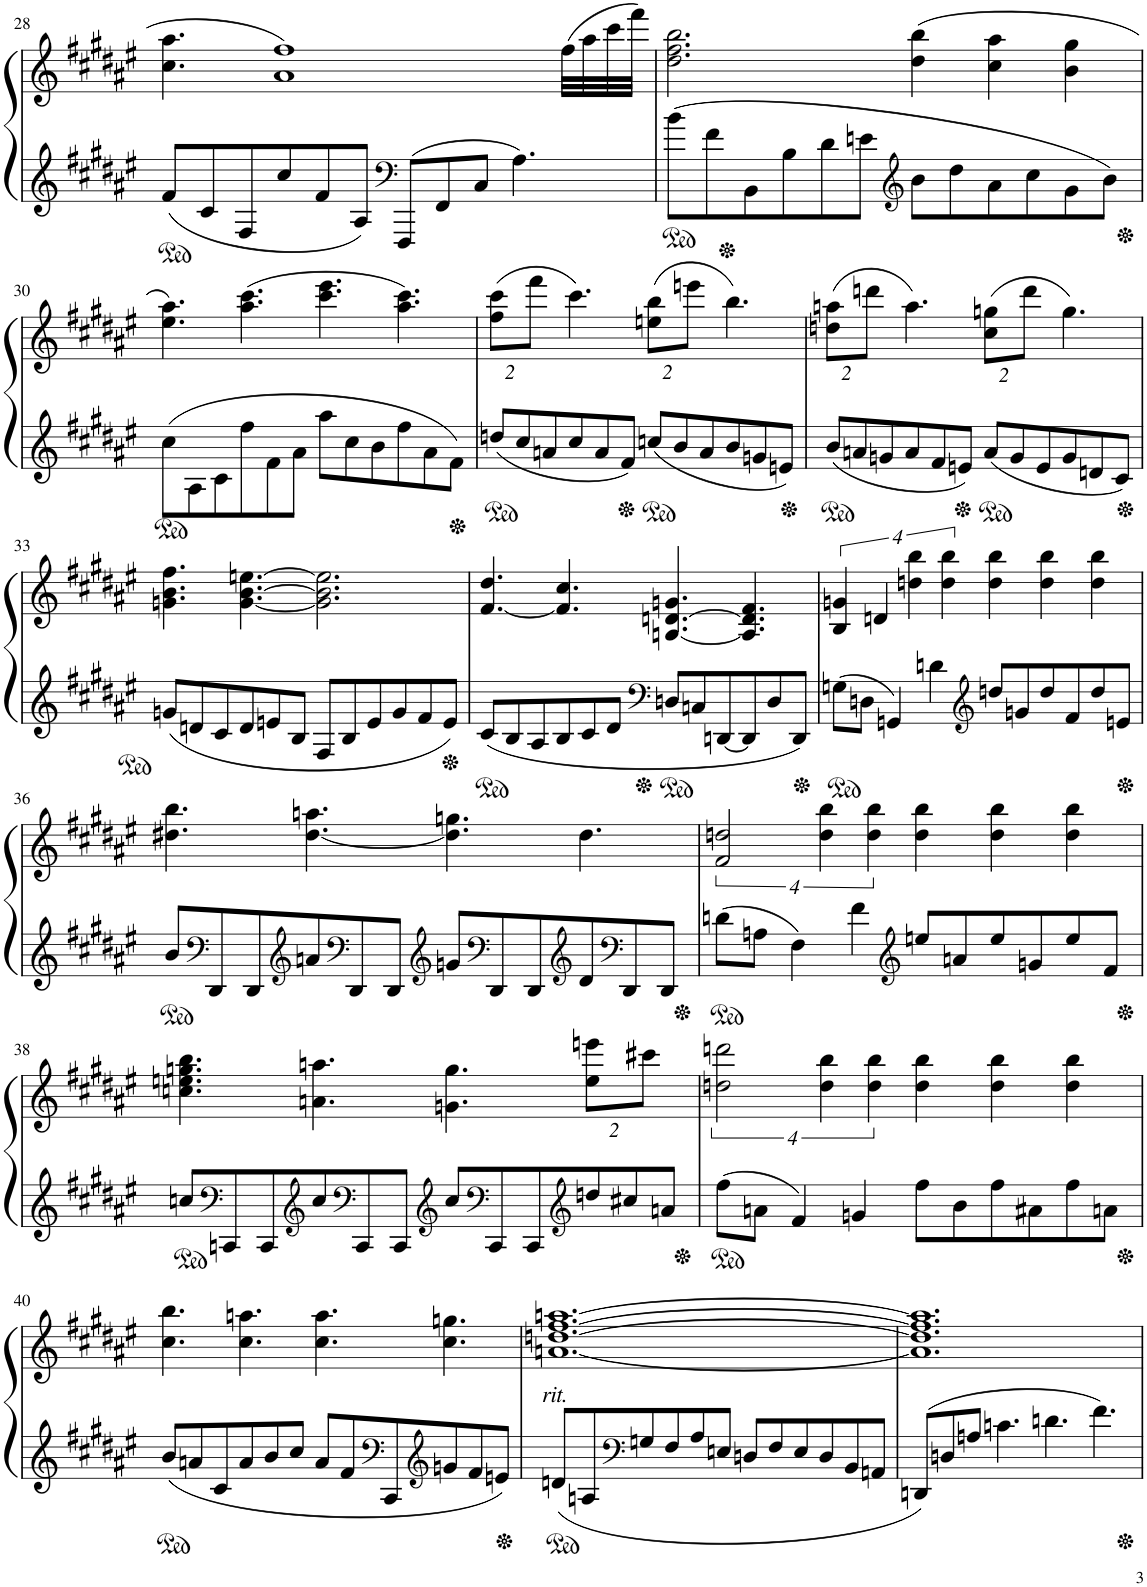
**kern	**kern
*part1	*part1
*staff2	*staff1
*I"Piano	*
*I'Pno.	*
!!LO:PB:g=z
*clefG2	*clefG2
*k[f#c#g#d#a#e#]	*k[f#c#g#d#a#e#]
*M6/4	*M6/4
=28	=28
8f#/L	4.cc#\ 4.aa#\
8c#/	.
8F#/	.
8cc#/	1a# 1ff#
8f#/	.
8A#/J	.
*clefF4	*
8FFF#/L	.
8FF#/	.
8C#/J	.
4.A#\	.
.	(32ff#\LLL
.	32aa#\
.	32ccc#\
.	32fff#\JJJ)
=29	=29
8b\L	2.dd#\ 2.ff#\ 2.bb\
8f#\	.
8BB\	.
8B\	.
8d#\	.
8en\J	.
*clefG2	*
8b\L	(4dd#\ 4bb\
8dd#\	.
8a#\	4cc#\ 4aa#\
8cc#\	.
8g#\	4b\ 4gg#\
8b\J	.
!!LO:LB:g=z
=30	=30
8cc#\L	4.ee#\ 4.aa#\)
8A#\	.
8c#\	.
8ff#\	(4.aa#\ 4.ccc#\
8f#\	.
8a#\J	.
8aa#\L	4.ccc#\ 4.eee#\
8cc#\	.
8b\	.
8ff#\	4.aa#\ 4.ccc#\)
8a#\	.
8f#\J	.
=31	=31
*	*Xbrackettup
8ddn/L	(16%3ff#\ 16%3ccc#\L
8cc#/	.
.	16%3fff#\J
8an/	.
8cc#/	4.ccc#\)
8a/	.
8f#/J	.
8ccn/L	(16%3een\ 16%3bb\L
8b/	.
.	16%3eeen\J
8a/	.
8b/	4.bb\)
8gn/	.
8en/J	.
=32	=32
8b/L	(16%3ddn\ 16%3aan\L
8an/	.
.	16%3dddn\J
8gn/	.
8a/	4.aa\)
8f#/	.
8en/J	.
8a/L	(16%3cc#\ 16%3ggn\L
8g/	.
.	16%3ddd\J
8e/	.
8g/	4.gg\)
8dn/	.
8c#/J	.
!!LO:LB:g=z
=33	=33
8gn/L	4.gn\ 4.b\ 4.ff#\
8dn/	.
8c#/	.
8d/	[4.g\ [4.b\ [4.een\
8en/	.
8B/J	.
8F#/L	2.g\] 2.b\] 2.ee\]
8B/	.
8e/	.
8g/	.
8f#/	.
8e/J	.
=34	=34
8c#/L	[4.f#/ 4.dd#/
8B/	.
8A#/	.
8B/	4.f#/] 4.cc#/
8c#/	.
8d#/J	.
*clefF4	*
8Dn/L	4.Dn/ [4.An/ [4.dn/ 4.gn/
8Cn/	.
[8DDn/	.
8DD/]	4.A/] 4.d/] 4.f#/
8D/	.
8DD/J	.
=35	=35
*	*brackettup
8Gn\L	16%3B/ 16%3gn/
8Dn\J	.
.	16%3dn/
4GGn/	.
.	16%3ddn\ 16%3bb\
4dn\	.
.	16%3dd\ 16%3bb\
*clefG2	*
8ddn/L	4dd\ 4bb\
8gn/	.
8dd/	4dd\ 4bb\
8f#/	.
8dd/	4dd\ 4bb\
8en/J	.
!!LO:LB:g=z
=36	=36
8b/L	4.dd#X\ 4.bb\
*clefF4	*
8DD#/	.
8DD#/	.
*clefG2	*
8an/	[4.dd#\ 4.aan\
*clefF4	*
8DD#/	.
8DD#/J	.
*clefG2	*
8gn/L	4.dd#\] 4.ggn\
*clefF4	*
8DD#/	.
8DD#/	.
*clefG2	*
8d#/	4.dd#\
*clefF4	*
8DD#/	.
8DD#/J	.
=37	=37
8dn\L	8%3f#/ 8%3ddn/
8An\J	.
4F#\	.
.	16%3dd\ 16%3bb\
4f#\	.
.	16%3dd\ 16%3bb\
*clefG2	*
8een/L	4dd\ 4bb\
8an/	.
8ee/	4dd\ 4bb\
8gn/	.
8ee/	4dd\ 4bb\
8f#/J	.
!!LO:LB:g=z
=38	=38
8ccn/L	4.ccn\ 4.een\ 4.ggn\ 4.bb\
*clefF4	*
8CCn/	.
8CC/	.
*clefG2	*
8cc/	4.an\ 4.aan\
*clefF4	*
8CC/	.
8CC/J	.
*clefG2	*
8cc/L	4.gn\ 4.gg\
*clefF4	*
8CC/	.
8CC/	.
*clefG2	*
*	*Xbrackettup
8ddn/	16%3ee\ 16%3eeen\L
8cc#X/	.
.	16%3ccc#X\J
8an/J	.
=39	=39
*	*brackettup
8ff#\L	8%3ddn\ 8%3dddn\
8an\J	.
4f#/	.
.	16%3dd\ 16%3bb\
4gn/	.
.	16%3dd\ 16%3bb\
8ff#\L	4dd\ 4bb\
8b\	.
8ff#\	4dd\ 4bb\
8a#X\	.
8ff#\	4dd\ 4bb\
8an\J	.
!!LO:LB:g=z
=40	=40
8b/L	4.cc#\ 4.bb\
8an/	.
8c#/	.
8a/	4.cc#\ 4.aan\
8b/	.
8cc#/J	.
8a/L	4.cc#\ 4.aa\
8f#/	.
*clefF4	*
8CC#/	.
*clefG2	*
8gn/	4.cc#\ 4.ggn\
8f#/	.
8en/J	.
=41	=41
!	!LO:TX:b:i:t=rit.
8dn/L	[1.dn [1.an [1.ddn [1.ff# [1.aan
8An/	.
*clefF4	*
8Gn/	.
8F#/	.
8A/	.
8En/J	.
8Dn/L	.
8F#/	.
8E/	.
8D/	.
8BB/	.
8AAn/J	.
=42	=42
8DDn/L	1.d] 1.a] 1.dd] 1.ff#] 1.aa]
8Dn/	.
8An/J	.
4.cn\	.
4.dn\	.
4.f#\	.
=	=
*-	*-
